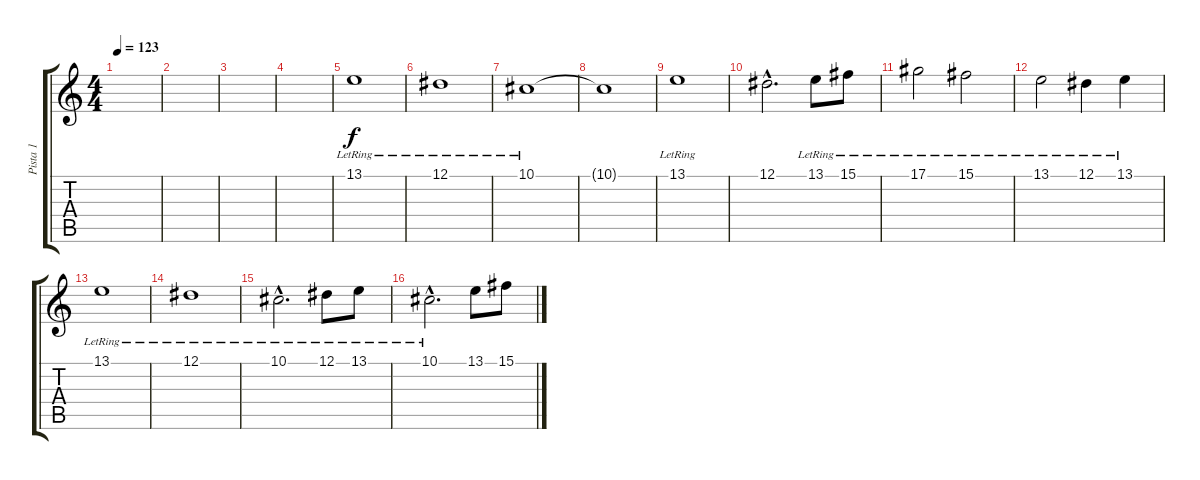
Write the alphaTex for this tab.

\track ("Pista 1" "Pista 1") {instrument stringensemble1}
\staff {score tabs}
\tuning (Eb4 Bb3 Gb3 Db3 Ab2 Eb2) {hide}
\ts (4 4)
\tempo 123
\clef g2
\ks c
|
|
|
|
13.1{lr}.1 |
12.1{lr}.1 |
10.1{lr}.1 |
10.1{t}.1 |
13.1{lr}.1 |
12.1{hac}.2{d} 13.1{lr}.8 15.1{lr}.8 |
17.1{lr}.2 15.1{lr}.2 |
13.1{lr}.2 12.1{lr}.4 13.1{lr}.4 |
13.1{lr}.1 |
12.1{lr}.1 |
10.1{hac lr}.2{d} 12.1{lr}.8 13.1{lr}.8 |
10.1{hac lr}.2{d} 13.1.8 15.1.8
